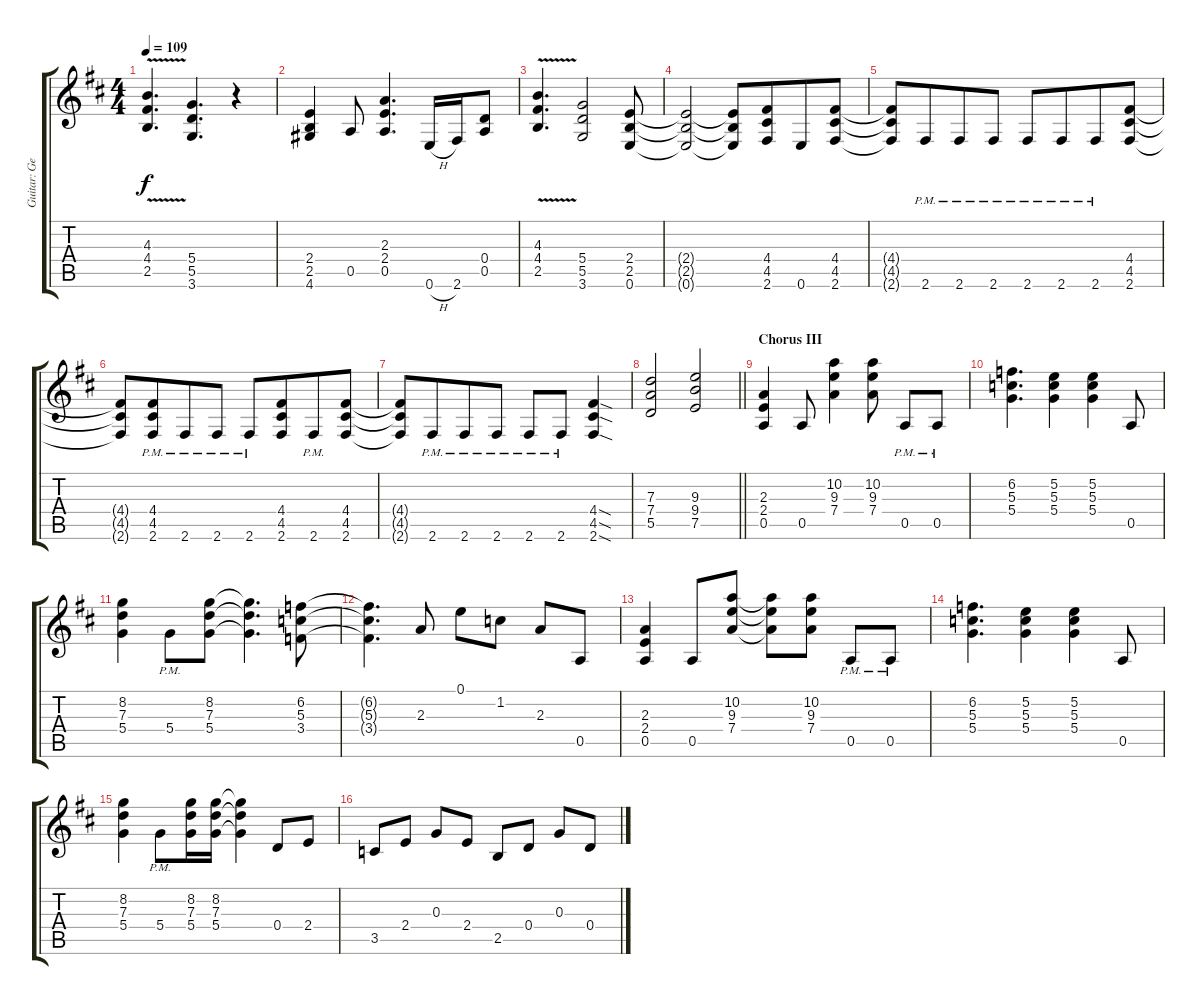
\track ("Guitar: George" "Guitar: Ge") {instrument distortionguitar}
\staff {score tabs}
\tuning (E4 B3 G3 D3 A2 E2) {hide}
\ts (4 4)
\tempo 109
\clef g2
\ks d
(4.3 4.4 2.5{v}).4{d dy f} (5.4 5.5 3.6).4{d} r.4 |
(2.4 2.5 4.6).4 0.5.8 (2.3 2.4 0.5).4{d} 0.6{h}.16 2.6.16 (0.4 0.5).8 |
(4.3 4.4 2.5{v}).4{d} (5.4 5.5 3.6).2 (2.4 2.5 0.6).8 |
(2.4{t} 2.5{t} 0.6{t}).2 (2.4{t} 2.5{t} 0.6{t}).8 (4.4 4.5 2.6).8{beam merge} 0.6.8 (4.4 4.5 2.6).8 |
(4.4{t} 4.5{t} 2.6{t}).8 2.6{pm}.8{beam merge} 2.6{pm}.8 2.6{pm}.8 2.6{pm}.8 2.6{pm}.8{beam merge} 2.6{pm}.8 (4.4 4.5 2.6).8 |
(4.4{t} 4.5{t} 2.6{t}).8 (4.4 4.5 2.6{pm}).8{beam merge} 2.6{pm}.8 2.6{pm}.8 2.6{pm}.8 (4.4 4.5 2.6).8{beam merge} 2.6{pm}.8 (4.4 4.5 2.6).8 |
(4.4{t} 4.5{t} 2.6{t}).8 2.6{pm}.8{beam merge} 2.6{pm}.8 2.6{pm}.8 2.6{pm}.8 2.6{pm}.8 (4.4{sod} 4.5{sod} 2.6{sod}).4 |
\barLineRight lightlight
(7.3 7.4 5.5).2 (9.3 9.4 7.5).2 |
\section ("" "Chorus III")
(2.3 2.4 0.5).4 0.5.8 (10.2 9.3 7.4).4 (10.2 9.3 7.4).8 0.5{pm}.8 0.5{pm}.8 |
(6.2 5.3 5.4).4{d} (5.2 5.3 5.4).4 (5.2 5.3 5.4).4 0.5.8 |
(8.2 7.3 5.4).4 5.4{pm}.8 (8.2 7.3 5.4).8 (8.2{t} 7.3{t} 5.4{t}).4{d} (6.2 5.3 3.4).8 |
(6.2{t} 5.3{t} 3.4{t}).4{d} 2.3.8 0.1.8 1.2.8 2.3.8 0.5.8 |
(2.3 2.4 0.5).4 0.5.8 (10.2 9.3 7.4).8 (10.2{t} 9.3{t} 7.4{t}).8 (10.2 9.3 7.4).8 0.5{pm}.8 0.5{pm}.8 |
(6.2 5.3 5.4).4{d} (5.2 5.3 5.4).4 (5.2 5.3 5.4).4 0.5.8 |
(8.2 7.3 5.4).4 5.4{pm}.8 (8.2 7.3 5.4).16 (8.2 7.3 5.4).16 (8.2{t} 7.3{t} 5.4{t}).4 0.4.8 2.4.8 |
3.5.8 2.4.8 0.3.8 2.4.8 2.5.8 0.4.8 0.3.8 0.4.8
